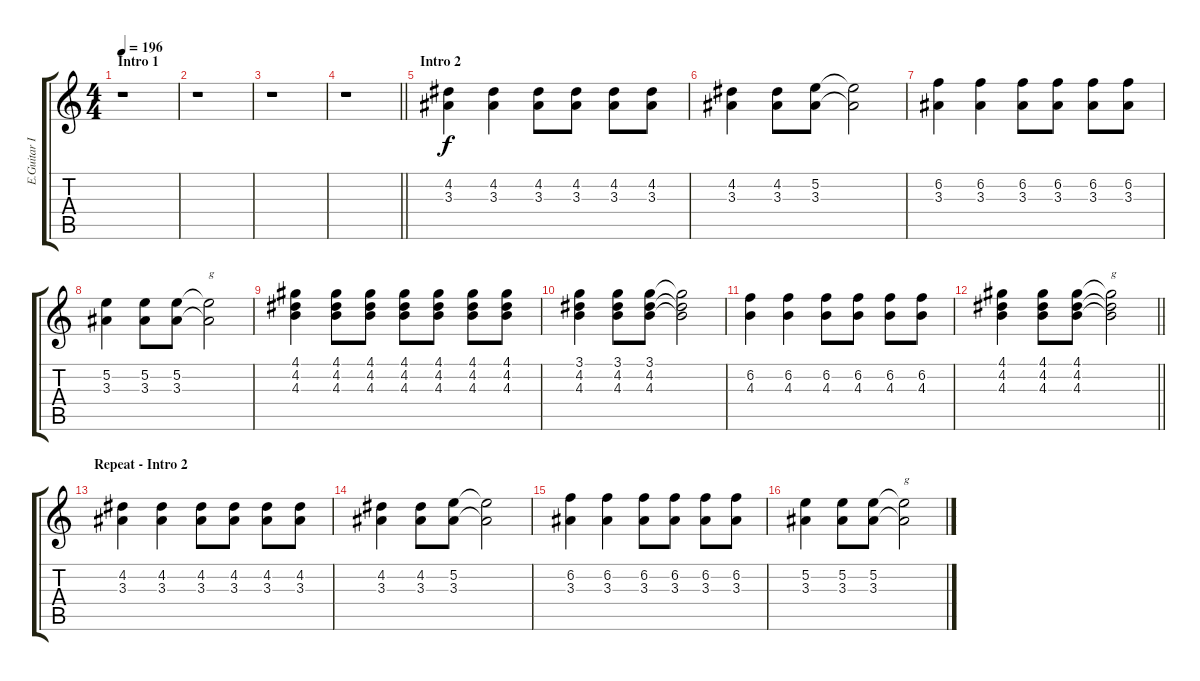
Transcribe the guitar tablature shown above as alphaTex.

\track ("E.Guitar II" "E.Guitar I") {instrument distortionguitar}
\staff {score tabs}
\tuning (E4 B3 G3 D3 A2 E2) {hide}
\ts (4 4)
\section ("" "Intro 1")
\tempo 196
\clef g2
\ks c
r.1{dy f instrument distortionguitar} |
r.1 |
r.1 |
\barLineRight lightlight
r.1 |
\section ("" "Intro 2")
(4.2 3.3).4 (4.2 3.3).4 (4.2 3.3).8 (4.2 3.3).8 (4.2 3.3).8 (4.2 3.3).8 |
(4.2 3.3).4 (4.2 3.3).8 (5.2 3.3).8 (5.2{t} 3.3{t}).2 |
(6.2 3.3).4 (6.2 3.3).4 (6.2 3.3).8 (6.2 3.3).8 (6.2 3.3).8 (6.2 3.3).8 |
(5.2 3.3).4 (5.2 3.3).8 (5.2 3.3).8 (5.2{t} 3.3{t}).2{txt "g"} |
(4.1 4.2 4.3).4 (4.1 4.2 4.3).8 (4.1 4.2 4.3).8 (4.1 4.2 4.3).8 (4.1 4.2 4.3).8 (4.1 4.2 4.3).8 (4.1 4.2 4.3).8 |
(3.1 4.2 4.3).4 (3.1 4.2 4.3).8 (3.1 4.2 4.3).8 (3.1{t} 4.2{t} 4.3{t}).2 |
(6.2 4.3).4 (6.2 4.3).4 (6.2 4.3).8 (6.2 4.3).8 (6.2 4.3).8 (6.2 4.3).8 |
\barLineRight lightlight
(4.1 4.2 4.3).4 (4.1 4.2 4.3).8 (4.1 4.2 4.3).8 (4.1{t} 4.2{t} 4.3{t}).2{txt "g"} |
\section ("" "Repeat - Intro 2")
(4.2 3.3).4 (4.2 3.3).4 (4.2 3.3).8 (4.2 3.3).8 (4.2 3.3).8 (4.2 3.3).8 |
(4.2 3.3).4 (4.2 3.3).8 (5.2 3.3).8 (5.2{t} 3.3{t}).2 |
(6.2 3.3).4 (6.2 3.3).4 (6.2 3.3).8 (6.2 3.3).8 (6.2 3.3).8 (6.2 3.3).8 |
(5.2 3.3).4 (5.2 3.3).8 (5.2 3.3).8 (5.2{t} 3.3{t}).2{txt "g"}
